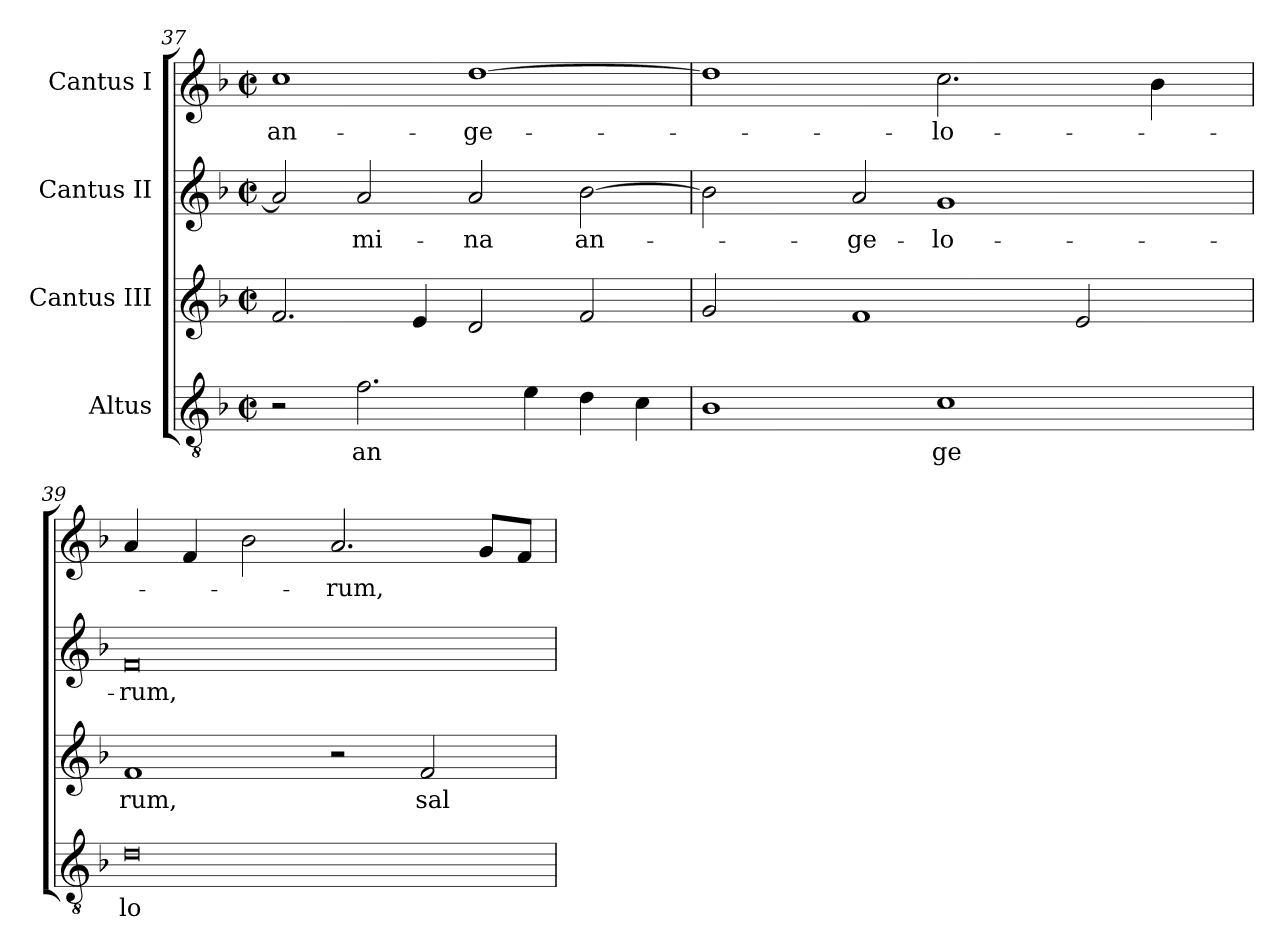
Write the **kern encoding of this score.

**kern	**text	**kern	**text	**kern	**text	**kern	**text
*part4	*part4	*part3	*part3	*part2	*part2	*part1	*part1
*staff4	*staff4	*staff3	*staff3	*staff2	*staff2	*staff1	*staff1
*I"Altus	*	*I"Cantus III	*	*I"Cantus II	*	*I"Cantus I	*
*clefGv2	*	*clefG2	*	*clefG2	*	*clefG2	*
*k[b-]	*	*k[b-]	*	*k[b-]	*	*k[b-]	*
*F:	*	*F:	*	*F:	*	*F:	*
*M2/2	*	*M2/2	*	*M2/2	*	*M2/2	*
*met(c|)	*	*met(c|)	*	*met(c|)	*	*met(c|)	*
=37	=37	=37	=37	=37	=37	=37	=37
!	!	!	!	!	!	!	!LO:LY:b:cj
2r	.	2.f/	.	2a/]	.	1cc	an-
!	!LO:LY:b:cj	!	!	!	!LO:LY:b:cj	!	!
2.f\	an	.	.	2a/	-mi-	.	.
.	.	4e/	.	.	.	.	.
!	!	!	!	!	!LO:LY:b:cj	!	!LO:LY:b:cj
.	.	2d/	.	2a/	-na	[<1dd	-ge-
4e\	.	.	.	.	.	.	.
!	!	!	!	!	!LO:LY:b:cj	!	!
4d\	.	2f/	.	[>2b-\	an-	.	.
4c\	.	.	.	.	.	.	.
!!LO:LB:g=z
=38	=38	=38	=38	=38	=38	=38	=38
*^	*	*^	*	*^	*	*^	*
1B-	4ryy	.	2g/	32.ryy	.	2b-\]	64ryy	.	1dd]	4ryy	.
.	.	.	.	.	.	.	1ryy	.	.	.	.
.	.	.	.	1ryy	.	.	.	.	.	.	.
.	32ryy	.	.	.	.	.	.	.	.	32.ryy	.
.	1ryy	.	.	.	.	.	.	.	.	.	.
.	.	.	.	.	.	.	.	.	.	1ryy	.
!	!	!	!	!	!	!	!	!LO:LY:b:cj	!	!	!
.	.	.	1f	.	.	2a/	.	-ge-	.	.	.
!	!	!LO:LY:b:cj	!	!	!	!	!	!LO:LY:b:cj	!	!	!LO:LY:b:cj
1c	.	ge	.	.	.	1g	.	-lo-	2.cc\	.	-lo-
.	.	.	.	.	.	.	2ryy	.	.	.	.
.	.	.	.	2ryy	.	.	.	.	.	.	.
.	2ryy	.	.	.	.	.	.	.	.	.	.
.	.	.	.	.	.	.	.	.	.	2ryy	.
.	.	.	2e/	.	.	.	.	.	.	.	.
.	.	.	.	.	.	.	4ryy	.	.	.	.
.	.	.	.	4ryy	.	.	.	.	.	.	.
.	.	.	.	.	.	.	.	.	4b-\	.	.
.	.	.	.	.	.	.	8...ryy	.	.	.	.
.	8..ryy	.	.	.	.	.	.	.	.	.	.
.	.	.	.	8ryy	.	.	.	.	.	8ryy	.
.	.	.	.	16ryy	.	.	.	.	.	16ryy	.
.	.	.	.	64ryy	.	.	.	.	.	64ryy	.
=39	=39	=39	=39	=39	=39	=39	=39	=39	=39	=39	=39
!	!	!LO:LY:b:cj	!	!	!LO:LY:b:cj	!	!	!LO:LY:b:cj	!	!	!
*v	*v	*	*	*	*	*v	*v	*	*v	*v	*
*	*	*v	*v	*	*	*	*	*
0d	lo	1f	-rum,	0f	-rum,	4a/	.
.	.	.	.	.	.	4f/	.
.	.	.	.	.	.	2b-\	.
!	!	!	!	!	!	!	!LO:LY:b
.	.	2r	.	.	.	2.a/	-rum,
!	!	!	!LO:LY:b	!	!	!	!
.	.	2f/	sal-	.	.	.	.
.	.	.	.	.	.	8g/L	.
.	.	.	.	.	.	8f/J	.
=	=	=	=	=	=	=	=
*-	*-	*-	*-	*-	*-	*-	*-
